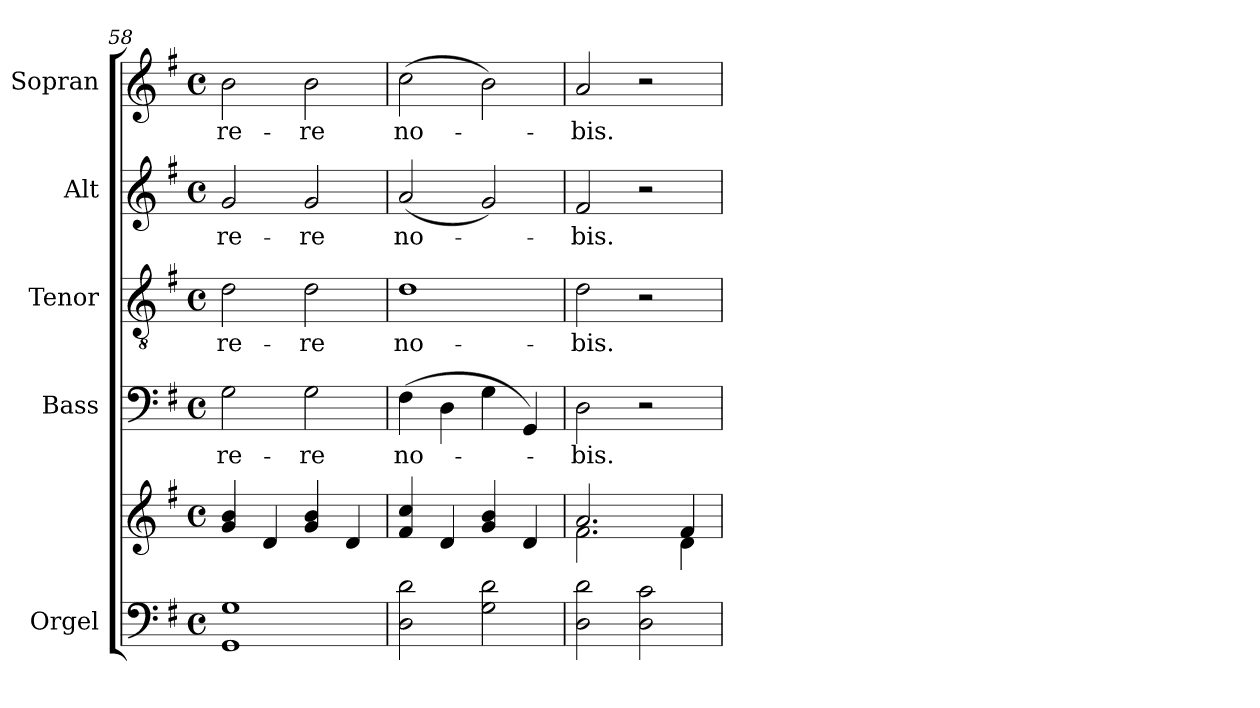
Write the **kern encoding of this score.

**kern	**kern	**kern	**text	**kern	**text	**kern	**text	**kern	**text
*part5	*part5	*part4	*part4	*part3	*part3	*part2	*part2	*part1	*part1
*staff6	*staff5	*staff4	*staff4	*staff3	*staff3	*staff2	*staff2	*staff1	*staff1
*I"Orgel	*	*I"Bass	*	*I"Tenor	*	*I"Alt	*	*I"Sopran	*
*I'Org.	*	*I'B.	*	*I'T.	*	*I'A.	*	*I'S.	*
*clefF4	*clefG2	*clefF4	*	*clefGv2	*	*clefG2	*	*clefG2	*
*k[f#]	*k[f#]	*k[f#]	*	*k[f#]	*	*k[f#]	*	*k[f#]	*
*G:	*G:	*G:	*	*G:	*	*G:	*	*G:	*
*M4/4	*M4/4	*M4/4	*	*M4/4	*	*M4/4	*	*M4/4	*
*met(c)	*met(c)	*met(c)	*	*met(c)	*	*met(c)	*	*met(c)	*
=58	=58	=58	=58	=58	=58	=58	=58	=58	=58
!	!	!	!LO:LY:b	!	!LO:LY:b	!	!LO:LY:b	!	!LO:LY:b
1GG 1G	4g/ 4b/	2G\	-re-	2d\	-re-	2g/	-re-	2b\	-re-
.	4d/	.	.	.	.	.	.	.	.
!	!	!	!LO:LY:b	!	!LO:LY:b	!	!LO:LY:b	!	!LO:LY:b
.	4g/ 4b/	2G\	-re	2d\	-re	2g/	-re	2b\	-re
.	4d/	.	.	.	.	.	.	.	.
=59	=59	=59	=59	=59	=59	=59	=59	=59	=59
!	!	!	!LO:LY:b	!	!LO:LY:b	!	!LO:LY:b	!	!LO:LY:b
2D\ 2d\	4f#/ 4cc/	(>4F#\	no-	1d	no-	(<2a/	no-	(>2cc\	no-
.	4d/	4D\	.	.	.	.	.	.	.
2G\ 2d\	4g/ 4b/	4G\	.	.	.	2g/)	.	2b\)	.
.	4d/	4GG/)	.	.	.	.	.	.	.
=60	=60	=60	=60	=60	=60	=60	=60	=60	=60
*	*^	*	*	*	*	*	*	*	*
!	!	!	!	!LO:LY:b	!	!LO:LY:b	!	!LO:LY:b	!	!LO:LY:b
2D\ 2d\	2.a/	2.f#\	2D\	-bis.	2d\	-bis.	2f#/	-bis.	2a/	-bis.
2D\ 2c\	.	.	2r	.	2r	.	2r	.	2r	.
.	4f#/	4d\	.	.	.	.	.	.	.	.
*	*v	*v	*	*	*	*	*	*	*	*
=	=	=	=	=	=	=	=	=	=
*-	*-	*-	*-	*-	*-	*-	*-	*-	*-
